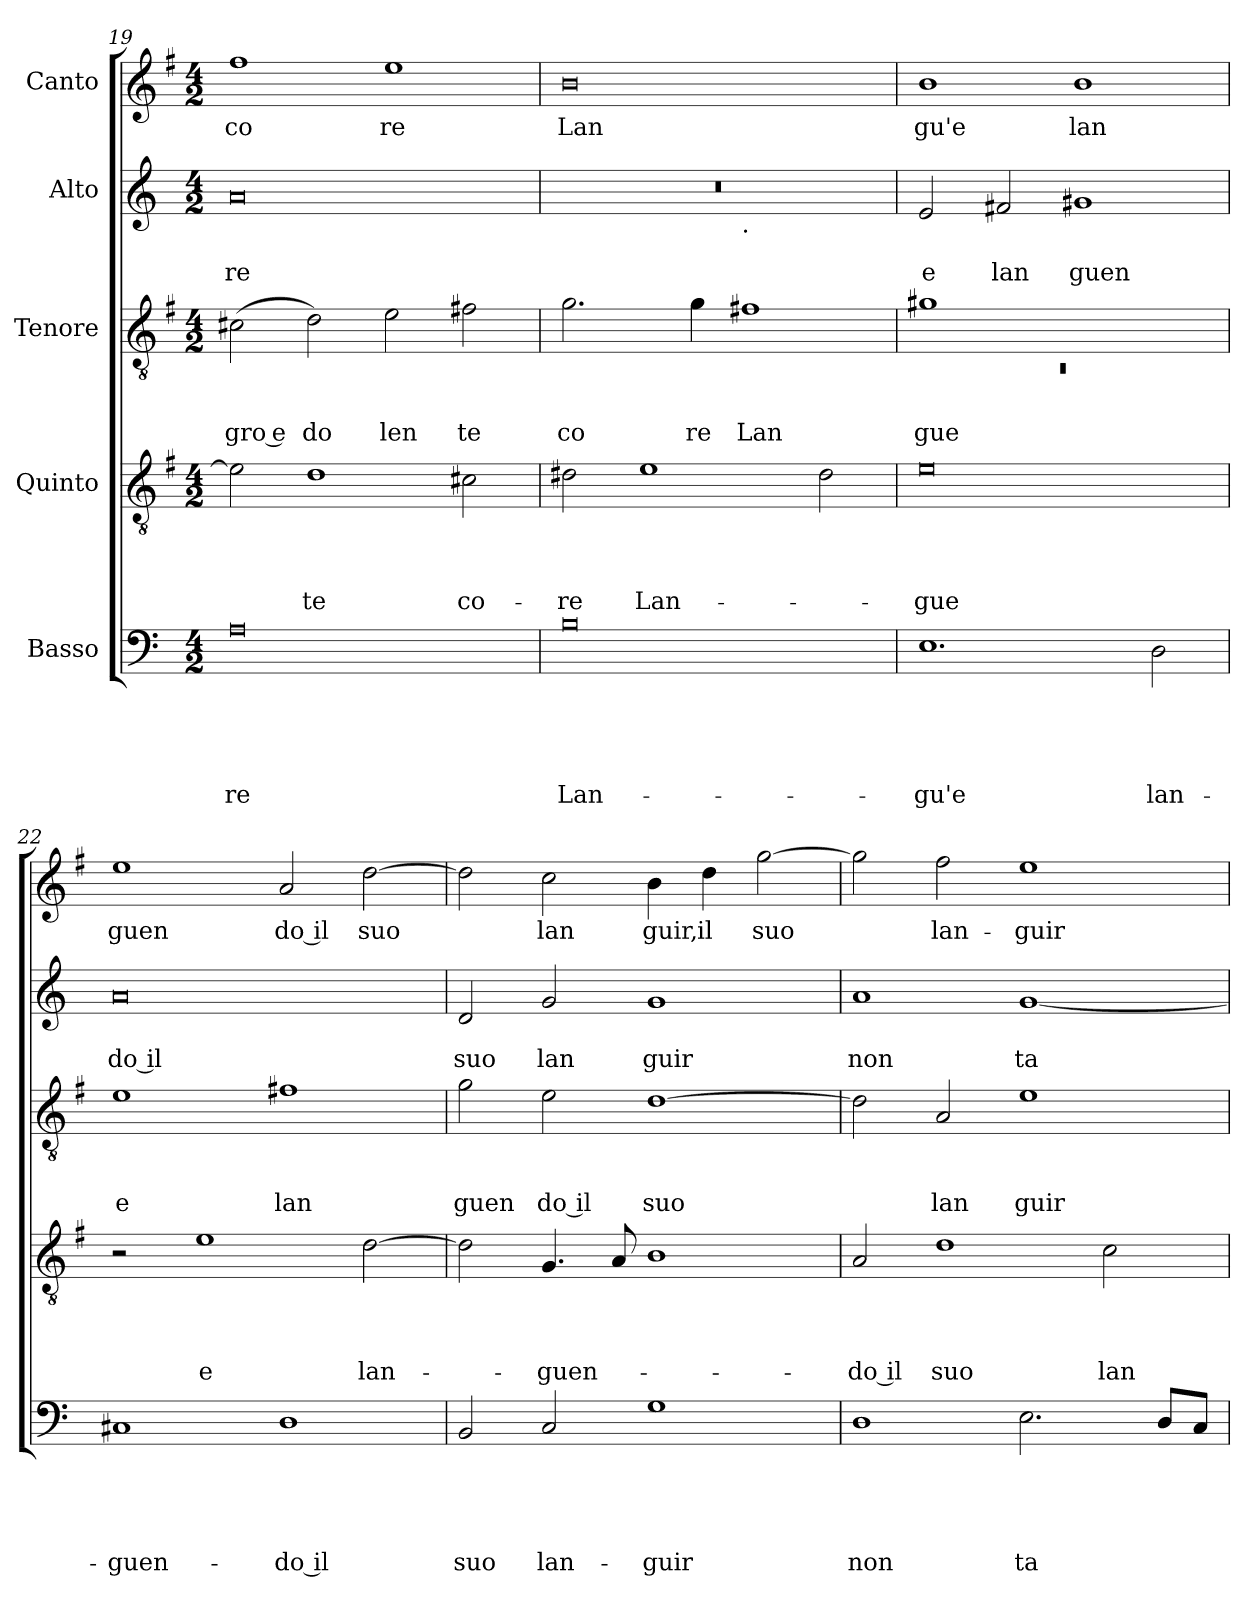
**kern	**text	**text	**text	**text	**text	**kern	**text	**text	**text	**text	**kern	**text	**text	**text	**kern	**text	**text	**kern	**text
*part5	*part5	*part5	*part5	*part5	*part5	*part4	*part4	*part4	*part4	*part4	*part3	*part3	*part3	*part3	*part2	*part2	*part2	*part1	*part1
*staff5	*staff5	*staff5	*staff5	*staff5	*staff5	*staff4	*staff4	*staff4	*staff4	*staff4	*staff3	*staff3	*staff3	*staff3	*staff2	*staff2	*staff2	*staff1	*staff1
*I"Basso	*	*	*	*	*	*I"Quinto	*	*	*	*	*I"Tenore	*	*	*	*I"Alto	*	*	*I"Canto	*
*clefF4	*	*	*	*	*	*clefGv2	*	*	*	*	*clefGv2	*	*	*	*clefG2	*	*	*clefG2	*
*	*	*	*	*	*	*ITrd-3c-5	*	*	*	*	*ITrd-3c-5	*	*	*	*	*	*	*ITrd-3c-5	*
*k[]	*	*	*	*	*	*k[]	*	*	*	*	*k[]	*	*	*	*k[]	*	*	*k[]	*
*C:	*	*	*	*	*	*C:	*	*	*	*	*C:	*	*	*	*C:	*	*	*C:	*
*M4/2	*	*	*	*	*	*M4/2	*	*	*	*	*M4/2	*	*	*	*M4/2	*	*	*M4/2	*
=19	=19	=19	=19	=19	=19	=19	=19	=19	=19	=19	=19	=19	=19	=19	=19	=19	=19	=19	=19
!	!	!	!	!	!LO:LY:b	!	!	!	!	!	!	!	!	!LO:LY:b:rj	!	!	!LO:LY:b	!	!LO:LY:b
0A	.	.	.	.	-re	2a\]	.	.	.	.	(<2f#X\	.	.	gro e	0a	.	re	1bb	co
!	!	!	!	!	!	!	!	!	!	!LO:LY:b	!	!	!	!LO:LY:b	!	!	!	!	!
.	.	.	.	.	.	1g	.	.	.	-te	2g\)	.	.	do	.	.	.	.	.
!	!	!	!	!	!	!	!	!	!	!	!	!	!	!LO:LY:b	!	!	!	!	!LO:LY:b
.	.	.	.	.	.	.	.	.	.	.	2a\	.	.	len	.	.	.	1aa	re
!	!	!	!	!	!	!	!	!	!	!LO:LY:b	!	!	!	!LO:LY:b	!	!	!	!	!
.	.	.	.	.	.	2f#X\	.	.	.	co-	2bn\	.	.	te	.	.	.	.	.
=20	=20	=20	=20	=20	=20	=20	=20	=20	=20	=20	=20	=20	=20	=20	=20	=20	=20	=20	=20
!	!	!	!	!	!LO:LY:b	!	!	!	!	!LO:LY:b	!	!	!	!LO:LY:b	!	!	!	!	!LO:LY:b
*	*	*	*	*	*	*	*	*	*	*	*	*	*	*	*^	*	*	*	*
0B	.	.	.	.	Lan-	2g#X\	.	.	.	-re	2.cc\	.	.	co	0r	1ryy	.	.	0ee	Lan
!	!	!	!	!	!	!	!	!	!	!LO:LY:b	!	!	!	!	!	!	!	!	!	!
.	.	.	.	.	.	1a	.	.	.	Lan-	.	.	.	.	.	.	.	.	.	.
!	!	!	!	!	!	!	!	!	!	!	!	!	!	!LO:LY:b	!	!	!	!	!	!
.	.	.	.	.	.	.	.	.	.	.	4cc\	.	.	re	.	.	.	.	.	.
!	!	!	!	!	!	!	!	!	!	!	!	!	!	!	!	!LO:TX:b:t=.	!	!	!	!
!	!	!	!	!	!	!	!	!	!	!	!	!	!	!LO:LY:b	!	!	!	!	!	!
.	.	.	.	.	.	.	.	.	.	.	1bn	.	.	Lan	.	1ryy	.	.	.	.
.	.	.	.	.	.	2g#\	.	.	.	.	.	.	.	.	.	.	.	.	.	.
=21	=21	=21	=21	=21	=21	=21	=21	=21	=21	=21	=21	=21	=21	=21	=21	=21	=21	=21	=21	=21
*	*	*	*	*	*	*	*	*	*	*	*^	*	*	*	*	*	*	*	*	*
!	!	!	!	!	!LO:LY:b	!	!	!	!	!LO:LY:b	!	!LO:N:vis=1	!	!	!LO:LY:b	!	!	!	!LO:LY:b	!	!LO:LY:b
*	*	*	*	*	*	*	*	*	*	*	*	*	*	*	*	*v	*v	*	*	*	*
1.E	.	.	.	.	-gu'e	0a	.	.	.	-gue	1cc#X	0rC	.	.	gue	2e/	.	e	1ee	gu'e
!	!	!	!	!	!	!	!	!	!	!	!	!	!	!	!	!	!	!LO:LY:b	!	!
.	.	.	.	.	.	.	.	.	.	.	.	.	.	.	.	2f#X/	.	lan	.	.
!	!	!	!	!	!	!	!	!	!	!	!	!	!	!	!	!	!	!LO:LY:b	!	!LO:LY:b
.	.	.	.	.	.	.	.	.	.	.	1ryy	.	.	.	.	1g#X	.	guen	1ee	lan
!	!	!	!	!	!LO:LY:b	!	!	!	!	!	!	!	!	!	!	!	!	!	!	!
2D\	.	.	.	.	lan-	.	.	.	.	.	.	.	.	.	.	.	.	.	.	.
*	*	*	*	*	*	*	*	*	*	*	*v	*v	*	*	*	*	*	*	*	*
=22	=22	=22	=22	=22	=22	=22	=22	=22	=22	=22	=22	=22	=22	=22	=22	=22	=22	=22	=22
!	!	!	!	!	!LO:LY:b	!	!	!	!	!	!	!	!	!LO:LY:b	!	!	!LO:LY:b:rj	!	!LO:LY:b
1C#X	.	.	.	.	-guen-	2r	.	.	.	.	1a	.	.	e	0a	.	do il	1aa	guen
!	!	!	!	!	!	!	!	!	!	!LO:LY:b	!	!	!	!	!	!	!	!	!
.	.	.	.	.	.	1a	.	.	.	e	.	.	.	.	.	.	.	.	.
!	!	!	!	!	!LO:LY:b:rj	!	!	!	!	!	!	!	!	!LO:LY:b	!	!	!	!	!LO:LY:b:rj
1D	.	.	.	.	-do il	.	.	.	.	.	1bn	.	.	lan	.	.	.	2dd/	do il
!	!	!	!	!	!	!	!	!	!	!LO:LY:b	!	!	!	!	!	!	!	!	!LO:LY:b
.	.	.	.	.	.	[>2g\	.	.	.	lan-	.	.	.	.	.	.	.	[>2gg\	suo
=23	=23	=23	=23	=23	=23	=23	=23	=23	=23	=23	=23	=23	=23	=23	=23	=23	=23	=23	=23
!	!	!	!	!	!LO:LY:b	!	!	!	!	!	!	!	!	!LO:LY:b	!	!	!LO:LY:b	!	!
2BB/	.	.	.	.	suo	2g\]	.	.	.	.	2cc\	.	.	guen	2d/	.	suo	2gg\]	.
!	!	!	!	!	!LO:LY:b	!	!	!	!	!LO:LY:b	!	!	!	!LO:LY:b:rj	!	!	!LO:LY:b	!	!LO:LY:b
2C/	.	.	.	.	lan-	4.c/	.	.	.	-guen-	2a\	.	.	do il	2g/	.	lan	2ff\	lan
.	.	.	.	.	.	8d/	.	.	.	.	.	.	.	.	.	.	.	.	.
!	!	!	!	!	!LO:LY:b	!	!	!	!	!	!	!	!	!LO:LY:b	!	!	!LO:LY:b	!	!LO:LY:b
1G	.	.	.	.	-guir	1e	.	.	.	.	[<1g	.	.	suo	1g	.	guir	4ee\	guir,
!	!	!	!	!	!	!	!	!	!	!	!	!	!	!	!	!	!	!	!LO:LY:b
.	.	.	.	.	.	.	.	.	.	.	.	.	.	.	.	.	.	4gg\	il
!	!	!	!	!	!	!	!	!	!	!	!	!	!	!	!	!	!	!	!LO:LY:b
.	.	.	.	.	.	.	.	.	.	.	.	.	.	.	.	.	.	[<2ccc\	suo
!!LO:LB:g=z
=24	=24	=24	=24	=24	=24	=24	=24	=24	=24	=24	=24	=24	=24	=24	=24	=24	=24	=24	=24
!	!	!	!	!	!LO:LY:b	!	!	!	!	!LO:LY:b:rj	!	!	!	!	!	!	!LO:LY:b	!	!
1D	.	.	.	.	non	2d/	.	.	.	-do il	2g\]	.	.	.	1a	.	non	2ccc\]	.
!	!	!	!	!	!	!	!	!	!	!LO:LY:b	!	!	!	!LO:LY:b	!	!	!	!	!LO:LY:b
.	.	.	.	.	.	1g	.	.	.	suo	2d/	.	.	lan	.	.	.	2bb\	lan-
!	!	!	!	!	!LO:LY:b	!	!	!	!	!	!	!	!	!LO:LY:b	!	!	!LO:LY:b	!	!LO:LY:b
2.E\	.	.	.	.	ta	.	.	.	.	.	1a	.	.	guir	[<1g	.	ta	1aa	-guir
!	!	!	!	!	!	!	!	!	!	!LO:LY:b	!	!	!	!	!	!	!	!	!
.	.	.	.	.	.	2f\	.	.	.	lan	.	.	.	.	.	.	.	.	.
8D/L	.	.	.	.	.	.	.	.	.	.	.	.	.	.	.	.	.	.	.
8C/J	.	.	.	.	.	.	.	.	.	.	.	.	.	.	.	.	.	.	.
=	=	=	=	=	=	=	=	=	=	=	=	=	=	=	=	=	=	=	=
*-	*-	*-	*-	*-	*-	*-	*-	*-	*-	*-	*-	*-	*-	*-	*-	*-	*-	*-	*-
